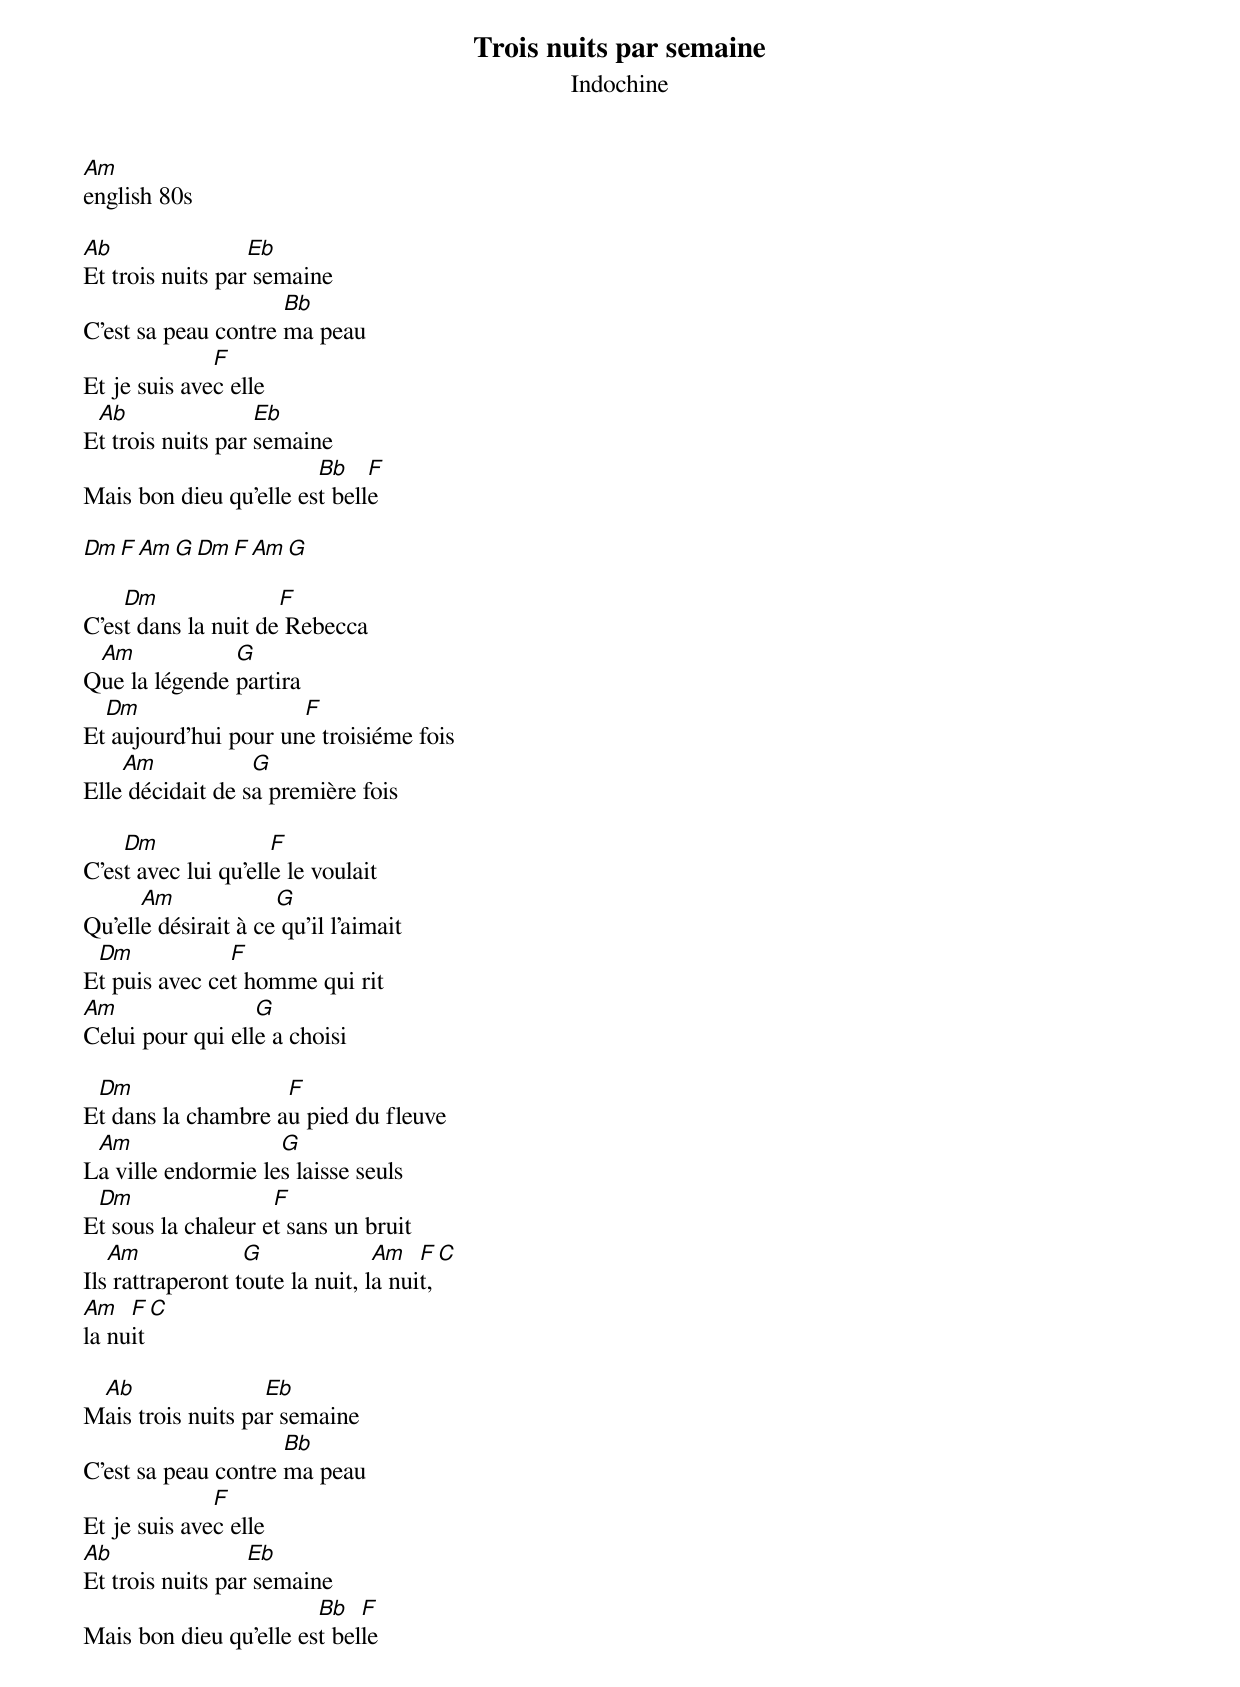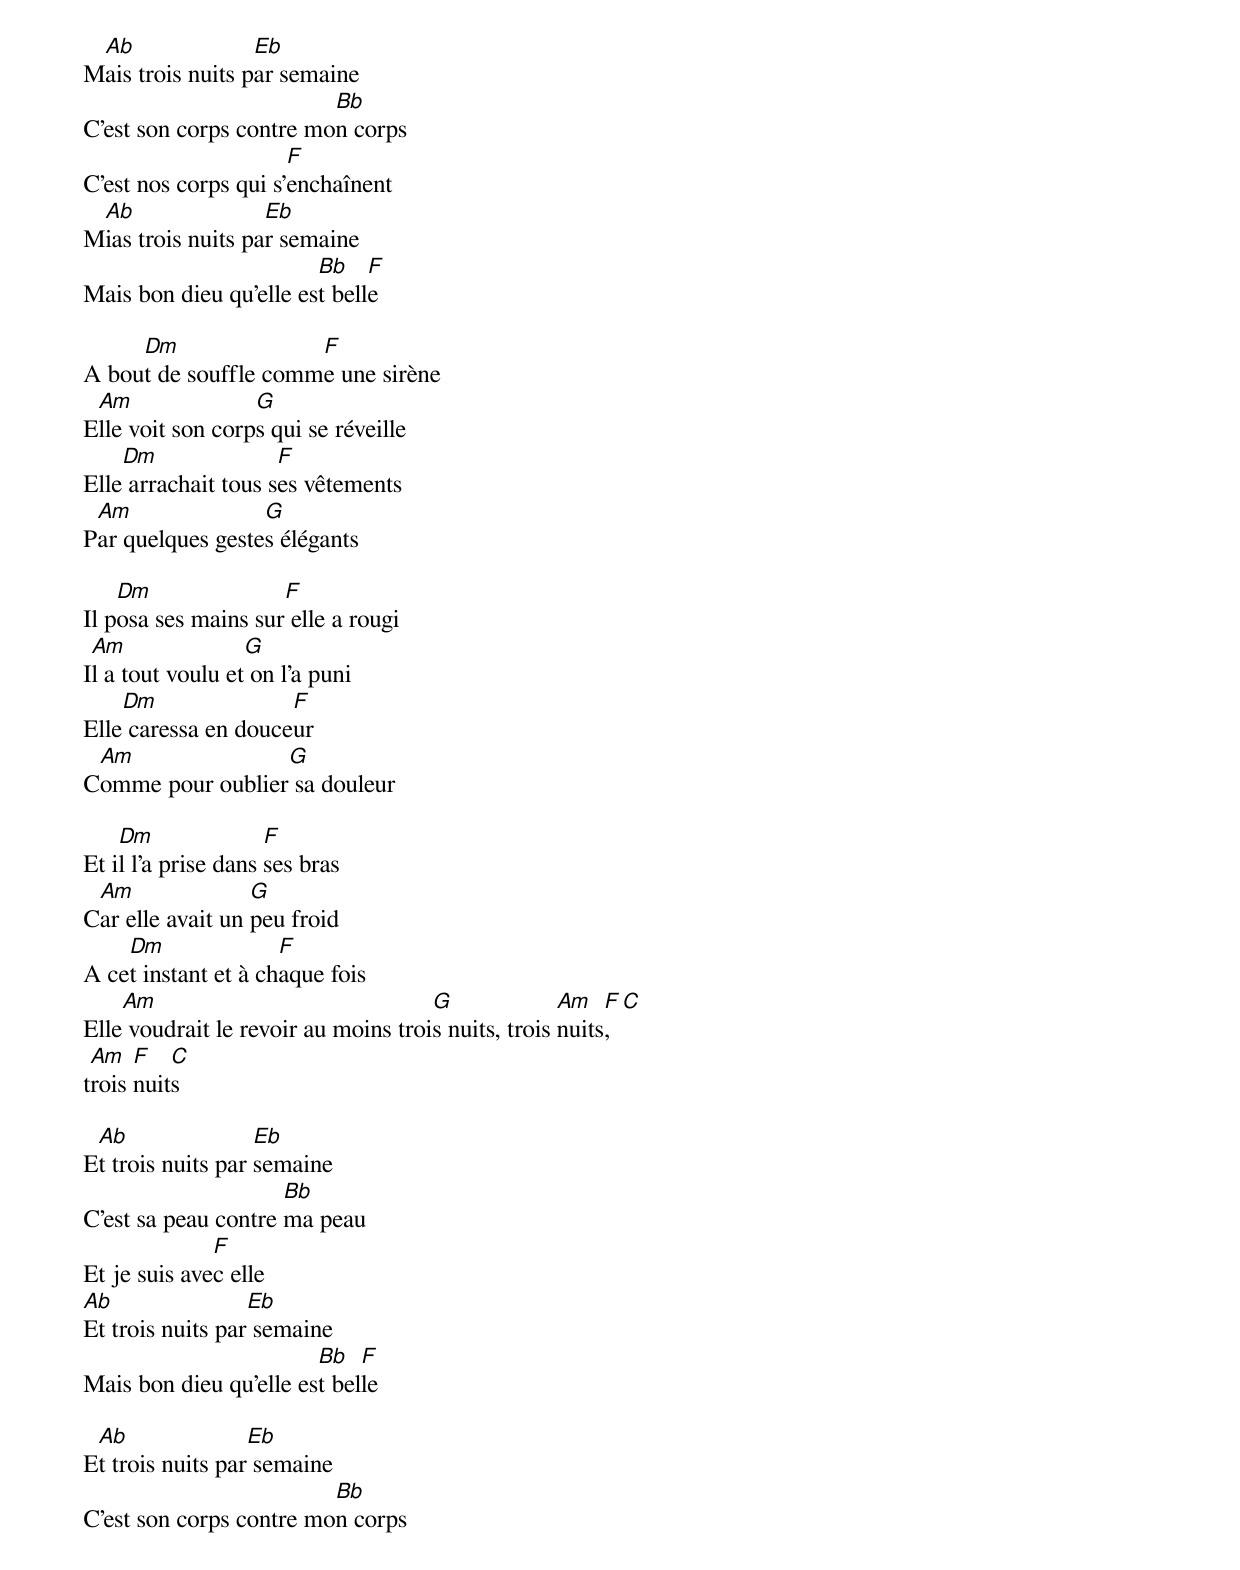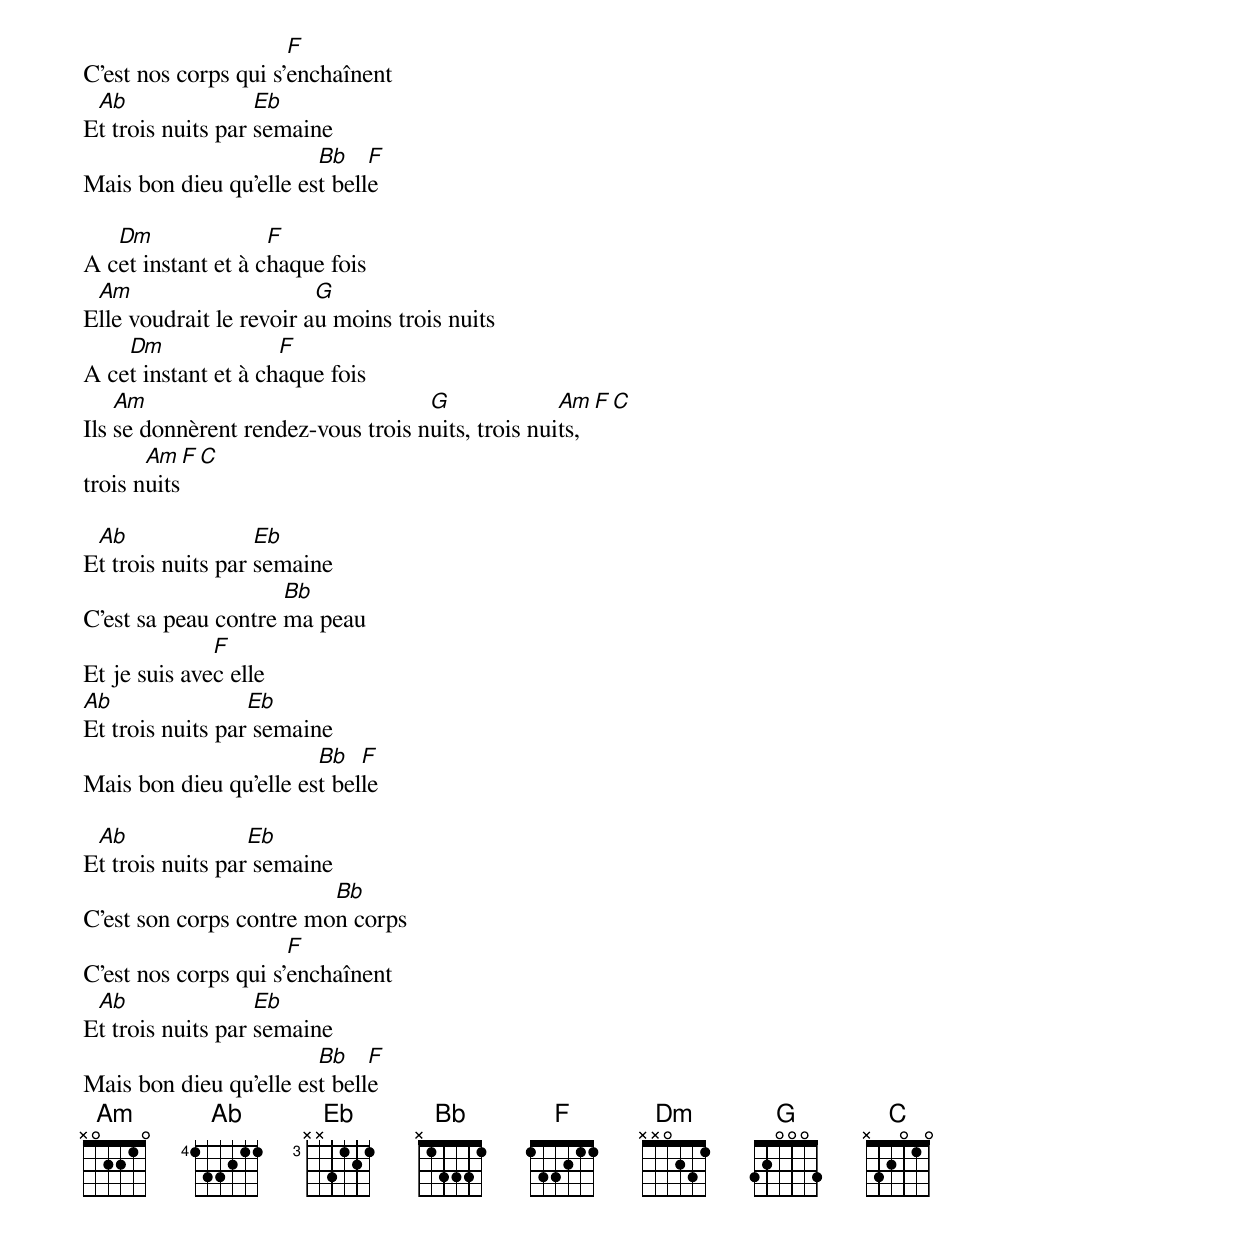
Trois nuits par semaine
Indochine
Am
english 80s

Ab                Eb
Et trois nuits par semaine
                     Bb
C'est sa peau contre ma peau
              F
Et je suis avec elle
 Ab                Eb
Et trois nuits par semaine
                        Bb    F
Mais bon dieu qu'elle est belle

Dm   F   Am   G   Dm   F   Am   G

    Dm               F
C'est dans la nuit de Rebecca
 Am            G
Que la légende partira
  Dm                  F
Et aujourd'hui pour une troisiéme fois
    Am            G
Elle décidait de sa première fois

    Dm               F
C'est avec lui qu'elle le voulait
      Am             G
Qu'elle désirait à ce qu'il l'aimait
 Dm            F
Et puis avec cet homme qui rit
Am                G
Celui pour qui elle a choisi

 Dm                 F
Et dans la chambre au pied du fleuve
 Am                 G
La ville endormie les laisse seuls
 Dm                 F
Et sous la chaleur et sans un bruit
   Am             G              Am   F   C
Ils rattraperont toute la nuit, la nuit,
Am   F   C
la nuit

 Ab                Eb
Mais trois nuits par semaine
                     Bb
C'est sa peau contre ma peau
              F
Et je suis avec elle
Ab                Eb
Et trois nuits par semaine
                        Bb   F
Mais bon dieu qu'elle est belle

 Ab               Eb
Mais trois nuits par semaine
                         Bb
C'est son corps contre mon corps
                      F
C'est nos corps qui s'enchaînent
 Ab                Eb
Mias trois nuits par semaine
                        Bb    F
Mais bon dieu qu'elle est belle

     Dm               F
A bout de souffle comme une sirène
 Am               G
Elle voit son corps qui se réveille
    Dm               F
Elle arrachait tous ses vêtements
 Am               G
Par quelques gestes élégants

    Dm               F
Il posa ses mains sur elle a rougi
 Am               G
Il a tout voulu et on l'a puni
    Dm               F
Elle caressa en douceur
 Am               G
Comme pour oublier sa douleur

    Dm               F
Et il l'a prise dans ses bras
 Am               G
Car elle avait un peu froid
    Dm               F
A cet instant et à chaque fois
    Am                               G              Am   F   C
Elle voudrait le revoir au moins trois nuits, trois nuits,
 Am   F   C
trois nuits

 Ab                Eb
Et trois nuits par semaine
                     Bb
C'est sa peau contre ma peau
              F
Et je suis avec elle
Ab                Eb
Et trois nuits par semaine
                        Bb   F
Mais bon dieu qu'elle est belle

 Ab               Eb
Et trois nuits par semaine
                         Bb
C'est son corps contre mon corps
                      F
C'est nos corps qui s'enchaînent
 Ab                Eb
Et trois nuits par semaine
                        Bb    F
Mais bon dieu qu'elle est belle

   Dm               F
A cet instant et à chaque fois
 Am                      G
Elle voudrait le revoir au moins trois nuits
    Dm               F
A cet instant et à chaque fois
    Am                              G              Am   F   C
Ils se donnèrent rendez-vous trois nuits, trois nuits,
       Am   F   C
trois nuits

 Ab                Eb
Et trois nuits par semaine
                     Bb
C'est sa peau contre ma peau
              F
Et je suis avec elle
Ab                Eb
Et trois nuits par semaine
                        Bb   F
Mais bon dieu qu'elle est belle

 Ab               Eb
Et trois nuits par semaine
                         Bb
C'est son corps contre mon corps
                      F
C'est nos corps qui s'enchaînent
 Ab                Eb
Et trois nuits par semaine
                        Bb    F
Mais bon dieu qu'elle est belle
